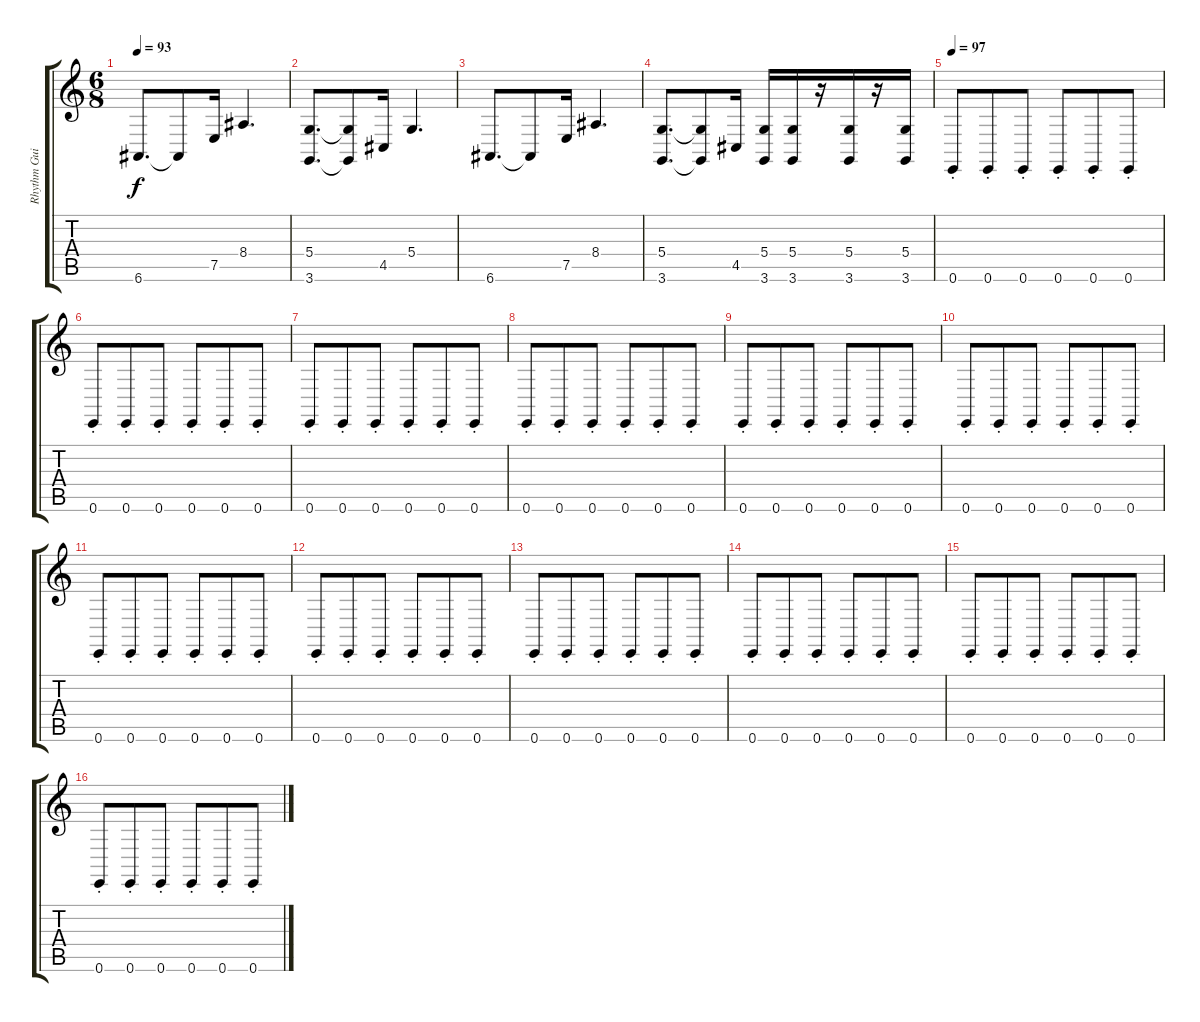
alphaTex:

\track ("Rhythm Guitar 1 [Mikael Akerfeldt + Pete" "Rhythm Gui") {instrument voiceoohs}
\staff {score tabs}
\tuning (E4 B3 G3 D3 A2 E2) {hide}
\ts (6 8)
\tempo 93
\clef g2
\ks c
6.6.8{d dy f} 6.6{t}.8 7.5.16 8.4.4{d} |
(5.4 3.6).8{d} (5.4{t} 3.6{t}).8 4.5.16 5.4.4{d} |
6.6.8{d} 6.6{t}.8 7.5.16 8.4.4{d} |
(5.4 3.6).8{d} (5.4{t} 3.6{t}).8 4.5.16 (5.4 3.6).16 (5.4 3.6).16 r.16 (5.4 3.6).16 r.16 (5.4 3.6).16 |
\tempo 97
0.6{st}.8 0.6{st}.8 0.6{st}.8 0.6{st}.8 0.6{st}.8 0.6{st}.8 |
0.6{st}.8 0.6{st}.8 0.6{st}.8 0.6{st}.8 0.6{st}.8 0.6{st}.8 |
0.6{st}.8 0.6{st}.8 0.6{st}.8 0.6{st}.8 0.6{st}.8 0.6{st}.8 |
0.6{st}.8 0.6{st}.8 0.6{st}.8 0.6{st}.8 0.6{st}.8 0.6{st}.8 |
0.6{st}.8 0.6{st}.8 0.6{st}.8 0.6{st}.8 0.6{st}.8 0.6{st}.8 |
0.6{st}.8 0.6{st}.8 0.6{st}.8 0.6{st}.8 0.6{st}.8 0.6{st}.8 |
0.6{st}.8 0.6{st}.8 0.6{st}.8 0.6{st}.8 0.6{st}.8 0.6{st}.8 |
0.6{st}.8 0.6{st}.8 0.6{st}.8 0.6{st}.8 0.6{st}.8 0.6{st}.8 |
0.6{st}.8 0.6{st}.8 0.6{st}.8 0.6{st}.8 0.6{st}.8 0.6{st}.8 |
0.6{st}.8 0.6{st}.8 0.6{st}.8 0.6{st}.8 0.6{st}.8 0.6{st}.8 |
0.6{st}.8 0.6{st}.8 0.6{st}.8 0.6{st}.8 0.6{st}.8 0.6{st}.8 |
0.6{st}.8 0.6{st}.8 0.6{st}.8 0.6{st}.8 0.6{st}.8 0.6{st}.8
